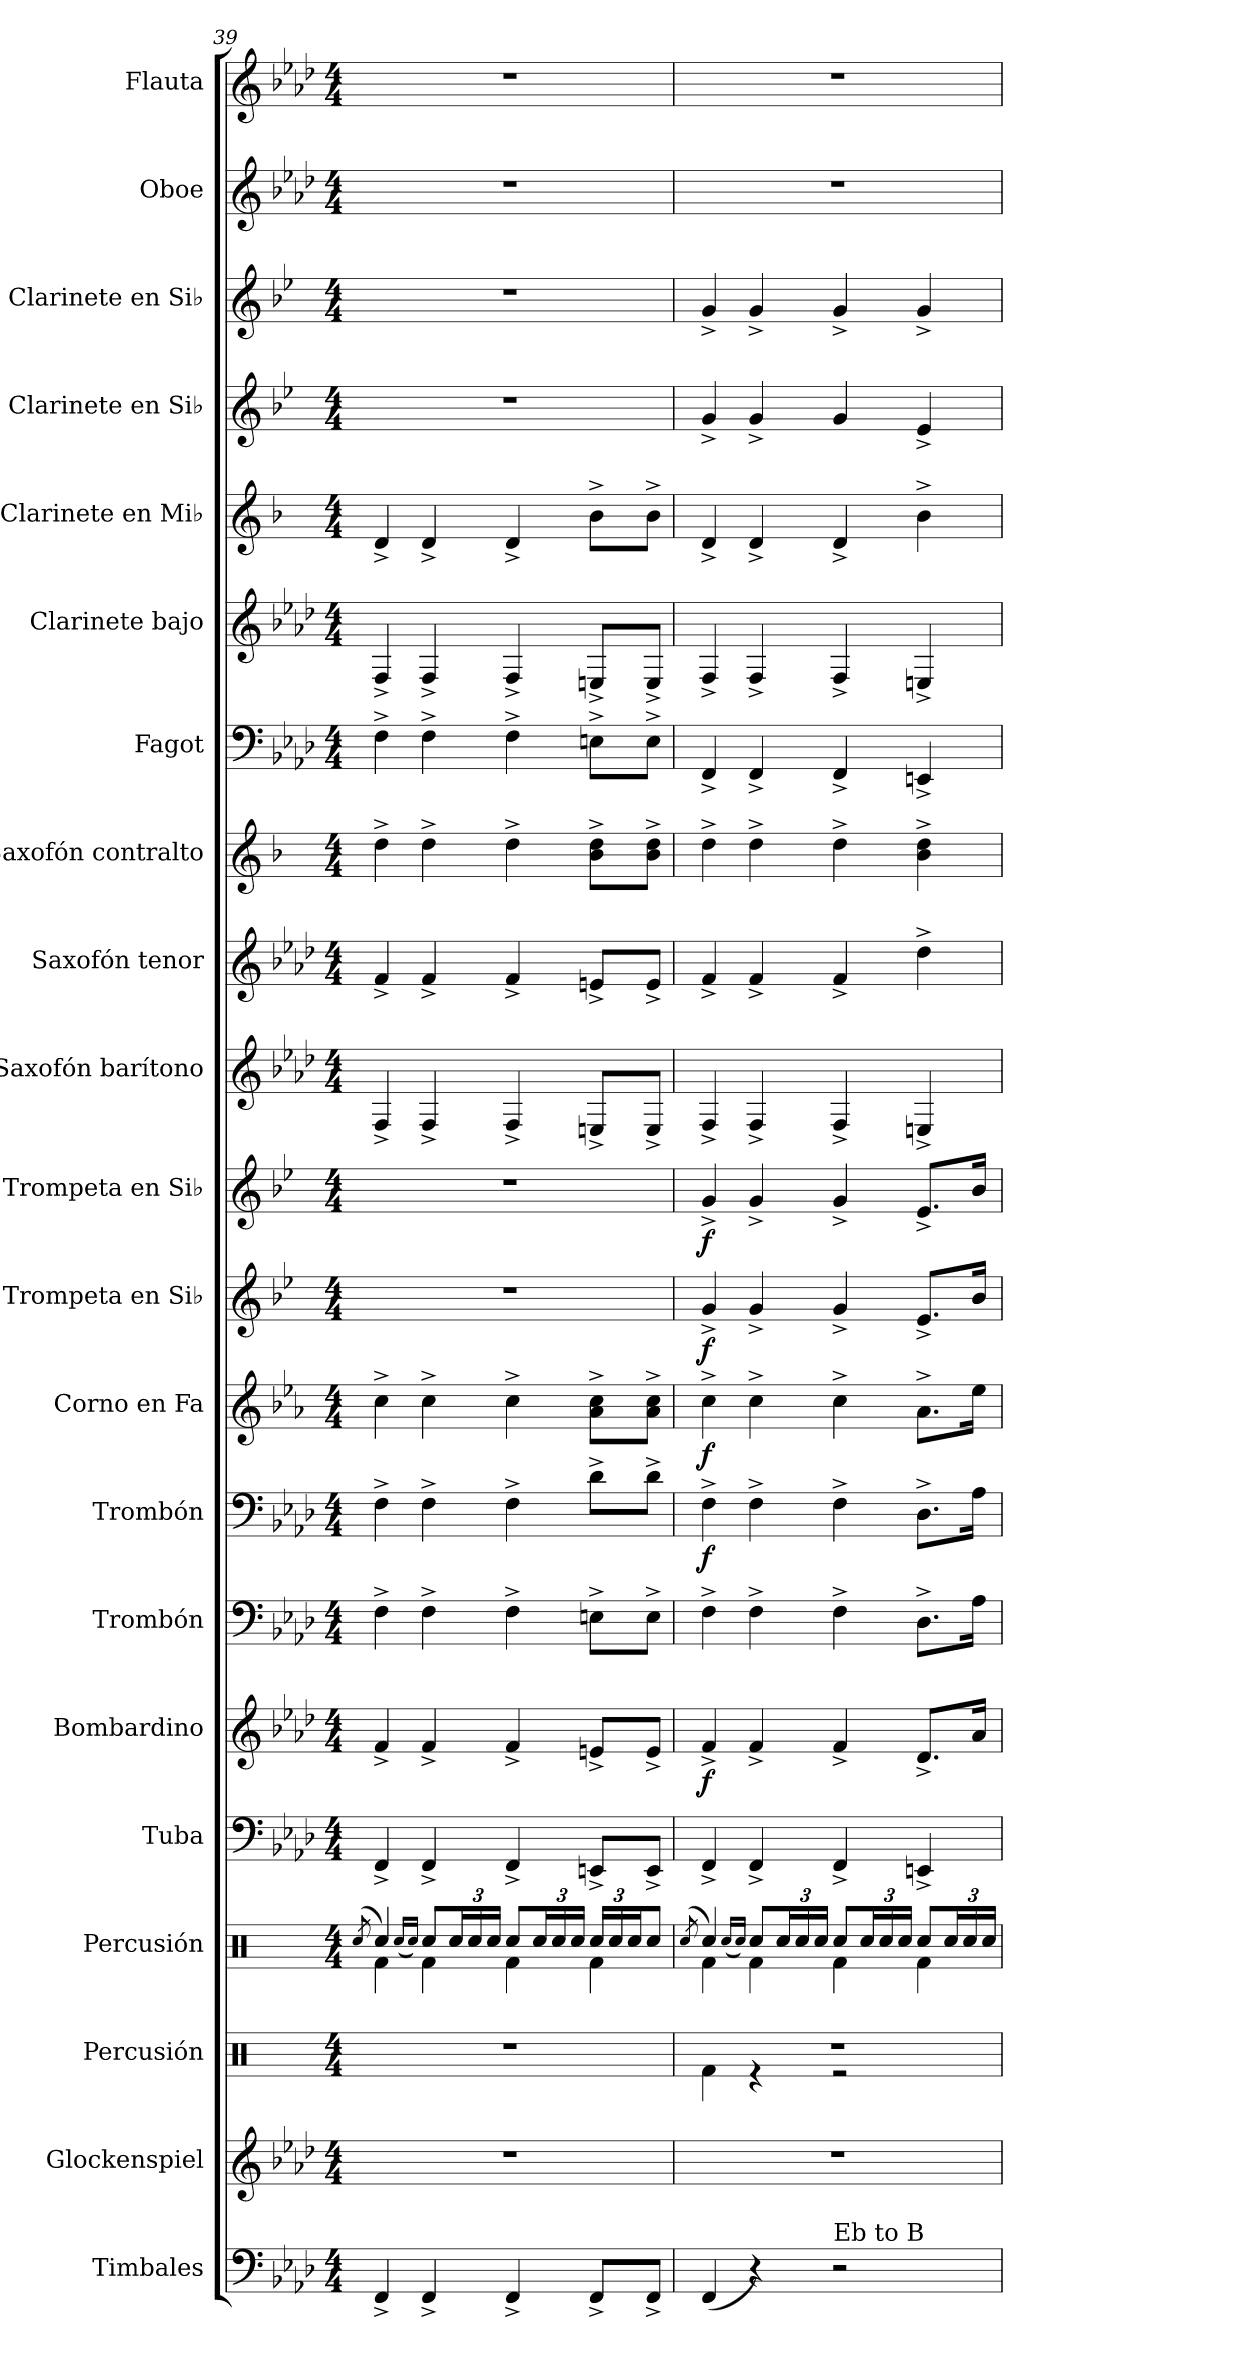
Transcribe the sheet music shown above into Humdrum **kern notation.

**kern	**kern	**kern	**kern	**kern	**kern	**dynam	**kern	**kern	**dynam	**kern	**dynam	**kern	**dynam	**kern	**dynam	**kern	**kern	**kern	**kern	**kern	**kern	**kern	**kern	**kern	**kern
*part21	*part20	*part19	*part18	*part17	*part16	*part16	*part15	*part14	*part14	*part13	*part13	*part12	*part12	*part11	*part11	*part10	*part9	*part8	*part7	*part6	*part5	*part4	*part3	*part2	*part1
*staff21	*staff20	*staff19	*staff18	*staff17	*staff16	*staff16	*staff15	*staff14	*staff14	*staff13	*staff13	*staff12	*staff12	*staff11	*staff11	*staff10	*staff9	*staff8	*staff7	*staff6	*staff5	*staff4	*staff3	*staff2	*staff1
*I"Timbales	*I"Glockenspiel	*I"Percusión	*I"Percusión	*I"Tuba	*I"Bombardino	*	*I"Trombón	*I"Trombón	*	*I"Corno en Fa	*	*I"Trompeta en Si♭	*	*I"Trompeta en Si♭	*	*I"Saxofón barítono	*I"Saxofón tenor	*I"Saxofón contralto	*I"Fagot	*I"Clarinete bajo	*I"Clarinete en Mi♭	*I"Clarinete en Si♭	*I"Clarinete en Si♭	*I"Oboe	*I"Flauta
*I'Timb.	*I'Glock.	*I'Perc.	*I'Perc.	*I'Tba.	*I'Bo.	*	*I'Tbn.	*I'Tbn.	*	*I'Cor. Fa	*	*I'Tpt. Si♭	*	*I'Tpt. Si♭	*	*I'Sax. Bar.	*I'Sax. T.	*I'Sax. Ctrl.	*I'Fag.	*I'Cl. B.	*I'Cl. Mi♭	*I'Cl. Si♭	*I'Cl. Si♭	*I'Ob.	*I'Fl.
*clefF4	*clefG2	*clefX	*clefX	*clefF4	*clefG2	*	*clefF4	*clefF4	*	*clefG2	*	*clefG2	*	*clefG2	*	*clefG2	*clefG2	*clefG2	*clefF4	*clefG2	*clefG2	*clefG2	*clefG2	*clefG2	*clefG2
*	*ITrd-14c-24	*	*	*	*ITrd8c14	*	*	*	*	*ITrd4c7	*	*ITrd1c2	*	*ITrd1c2	*	*ITrd12c21	*ITrd8c14	*ITrd5c9	*	*ITrd8c14	*ITrd-2c-3	*ITrd1c2	*ITrd1c2	*	*
*k[b-e-a-d-]	*k[b-e-a-d-]	*k[]	*k[]	*k[b-e-a-d-]	*k[b-e-a-d-]	*	*k[b-e-a-d-]	*k[b-e-a-d-]	*	*k[b-e-a-d-]	*	*k[b-e-a-d-]	*	*k[b-e-a-d-]	*	*k[b-e-a-d-]	*k[b-e-a-d-]	*k[b-e-a-d-]	*k[b-e-a-d-]	*k[b-e-a-d-]	*k[b-e-a-d-]	*k[b-e-a-d-]	*k[b-e-a-d-]	*k[b-e-a-d-]	*k[b-e-a-d-]
*M4/4	*M4/4	*M4/4	*M4/4	*M4/4	*M4/4	*	*M4/4	*M4/4	*	*M4/4	*	*M4/4	*	*M4/4	*	*M4/4	*M4/4	*M4/4	*M4/4	*M4/4	*M4/4	*M4/4	*M4/4	*M4/4	*M4/4
=39	=39	=39	=39	=39	=39	=39	=39	=39	=39	=39	=39	=39	=39	=39	=39	=39	=39	=39	=39	=39	=39	=39	=39	=39	=39
.	.	.	(<8qRcc/	.	.	.	.	.	.	.	.	.	.	.	.	.	.	.	.	.	.	.	.	.	.
*	*	*	*^	*	*	*	*	*	*	*	*	*	*	*	*	*	*	*	*	*	*	*	*	*	*
4FF^/	1r	1r	4Rcc/)	4Rf\	4FF^/	4F^/	.	4F^\	4F^\	.	4f^\	.	1r	.	1r	.	4FF^/	4F^/	4f^\	4F^\	4FF^/	4f^/	1r	1r	1r	1r
.	.	.	(<16qRcc/LL	.	.	.	.	.	.	.	.	.	.	.	.	.	.	.	.	.	.	.	.	.	.	.
.	.	.	16qRcc/JJ)	.	.	.	.	.	.	.	.	.	.	.	.	.	.	.	.	.	.	.	.	.	.	.
4FF^/	.	.	8Rcc/L	4Rf\	4FF^/	4F^/	.	4F^\	4F^\	.	4f^\	.	.	.	.	.	4FF^/	4F^/	4f^\	4F^\	4FF^/	4f^/	.	.	.	.
*	*	*	*Xbrackettup	*	*	*	*	*	*	*	*	*	*	*	*	*	*	*	*	*	*	*	*	*	*	*
.	.	.	24Rcc/L	.	.	.	.	.	.	.	.	.	.	.	.	.	.	.	.	.	.	.	.	.	.	.
.	.	.	24Rcc/	.	.	.	.	.	.	.	.	.	.	.	.	.	.	.	.	.	.	.	.	.	.	.
.	.	.	24Rcc/JJ	.	.	.	.	.	.	.	.	.	.	.	.	.	.	.	.	.	.	.	.	.	.	.
4FF^/	.	.	8Rcc/L	4Rf\	4FF^/	4F^/	.	4F^\	4F^\	.	4f^\	.	.	.	.	.	4FF^/	4F^/	4f^\	4F^\	4FF^/	4f^/	.	.	.	.
.	.	.	24Rcc/L	.	.	.	.	.	.	.	.	.	.	.	.	.	.	.	.	.	.	.	.	.	.	.
.	.	.	24Rcc/	.	.	.	.	.	.	.	.	.	.	.	.	.	.	.	.	.	.	.	.	.	.	.
.	.	.	24Rcc/JJ	.	.	.	.	.	.	.	.	.	.	.	.	.	.	.	.	.	.	.	.	.	.	.
8FF^/L	.	.	24Rcc/LL	4Rf\	8EEn^/L	8En^/L	.	8En^\L	8d-^\L	.	8d-\^ 8f\^L	.	.	.	.	.	8EEn^/L	8En^/L	8d-\^ 8f\^L	8En^\L	8EEn^/L	8dd-^\L	.	.	.	.
.	.	.	24Rcc/	.	.	.	.	.	.	.	.	.	.	.	.	.	.	.	.	.	.	.	.	.	.	.
.	.	.	24Rcc/J	.	.	.	.	.	.	.	.	.	.	.	.	.	.	.	.	.	.	.	.	.	.	.
8FF^/J	.	.	8Rcc/J	.	8EE^/J	8E^/J	.	8E^\J	8d-^\J	.	8d-\^ 8f\^J	.	.	.	.	.	8EE^/J	8E^/J	8d-\^ 8f\^J	8E^\J	8EE^/J	8dd-^\J	.	.	.	.
!!LO:PB:g=z
=40	=40	=40	=40	=40	=40	=40	=40	=40	=40	=40	=40	=40	=40	=40	=40	=40	=40	=40	=40	=40	=40	=40	=40	=40	=40	=40
.	.	.	(<8qRcc/	.	.	.	.	.	.	.	.	.	.	.	.	.	.	.	.	.	.	.	.	.	.	.
*	*	*^	*	*	*	*	*	*	*	*	*	*	*	*	*	*	*	*	*	*	*	*	*	*	*	*
!	!	!	!	!	!	!	!	!LO:DY:b	!	!	!LO:DY:b	!	!LO:DY:b	!	!LO:DY:b	!	!LO:DY:b	!	!	!	!	!	!	!	!	!	!
(<4FF/	1r	1r	4Rf\	4Rcc/)	4Rf\	4FF^/	4F^/	f	4F^\	4F^\	f	4f^\	f	4f^/	f	4f^/	f	4FF^/	4F^/	4f^\	4FF^/	4FF^/	4f^/	4f^/	4f^/	1r	1r
.	.	.	.	(<16qRcc/LL	.	.	.	.	.	.	.	.	.	.	.	.	.	.	.	.	.	.	.	.	.	.	.
.	.	.	.	16qRcc/JJ)	.	.	.	.	.	.	.	.	.	.	.	.	.	.	.	.	.	.	.	.	.	.	.
4r)	.	.	4r	8Rcc/L	4Rf\	4FF^/	4F^/	.	4F^\	4F^\	.	4f^\	.	4f^/	.	4f^/	.	4FF^/	4F^/	4f^\	4FF^/	4FF^/	4f^/	4f^/	4f^/	.	.
.	.	.	.	24Rcc/L	.	.	.	.	.	.	.	.	.	.	.	.	.	.	.	.	.	.	.	.	.	.	.
.	.	.	.	24Rcc/	.	.	.	.	.	.	.	.	.	.	.	.	.	.	.	.	.	.	.	.	.	.	.
.	.	.	.	24Rcc/JJ	.	.	.	.	.	.	.	.	.	.	.	.	.	.	.	.	.	.	.	.	.	.	.
!LO:TX:a:t=Eb to B	!	!	!	!	!	!	!	!	!	!	!	!	!	!	!	!	!	!	!	!	!	!	!	!	!	!	!
2r	.	.	2r	8Rcc/L	4Rf\	4FF^/	4F^/	.	4F^\	4F^\	.	4f^\	.	4f^/	.	4f^/	.	4FF^/	4F^/	4f^\	4FF^/	4FF^/	4f^/	4f/	4f^/	.	.
.	.	.	.	24Rcc/L	.	.	.	.	.	.	.	.	.	.	.	.	.	.	.	.	.	.	.	.	.	.	.
.	.	.	.	24Rcc/	.	.	.	.	.	.	.	.	.	.	.	.	.	.	.	.	.	.	.	.	.	.	.
.	.	.	.	24Rcc/JJ	.	.	.	.	.	.	.	.	.	.	.	.	.	.	.	.	.	.	.	.	.	.	.
.	.	.	.	8Rcc/L	4Rf\	4EEn^/	8.D-^/L	.	8.D-^\L	8.D-^\L	.	8.d-^\L	.	8.d-^/L	.	8.d-^/L	.	4EEn^/	4d-^\	4d-\^ 4f\^	4EEn^/	4EEn^/	4dd-^\	4d-^/	4f^/	.	.
.	.	.	.	24Rcc/L	.	.	.	.	.	.	.	.	.	.	.	.	.	.	.	.	.	.	.	.	.	.	.
.	.	.	.	24Rcc/	.	.	.	.	.	.	.	.	.	.	.	.	.	.	.	.	.	.	.	.	.	.	.
.	.	.	.	.	.	.	16A-/Jk	.	16A-\Jk	16A-\Jk	.	16a-\Jk	.	16a-/Jk	.	16a-/Jk	.	.	.	.	.	.	.	.	.	.	.
.	.	.	.	24Rcc/JJ	.	.	.	.	.	.	.	.	.	.	.	.	.	.	.	.	.	.	.	.	.	.	.
*	*	*v	*v	*	*	*	*	*	*	*	*	*	*	*	*	*	*	*	*	*	*	*	*	*	*	*	*
*	*	*	*v	*v	*	*	*	*	*	*	*	*	*	*	*	*	*	*	*	*	*	*	*	*	*	*
=	=	=	=	=	=	=	=	=	=	=	=	=	=	=	=	=	=	=	=	=	=	=	=	=	=
*-	*-	*-	*-	*-	*-	*-	*-	*-	*-	*-	*-	*-	*-	*-	*-	*-	*-	*-	*-	*-	*-	*-	*-	*-	*-
